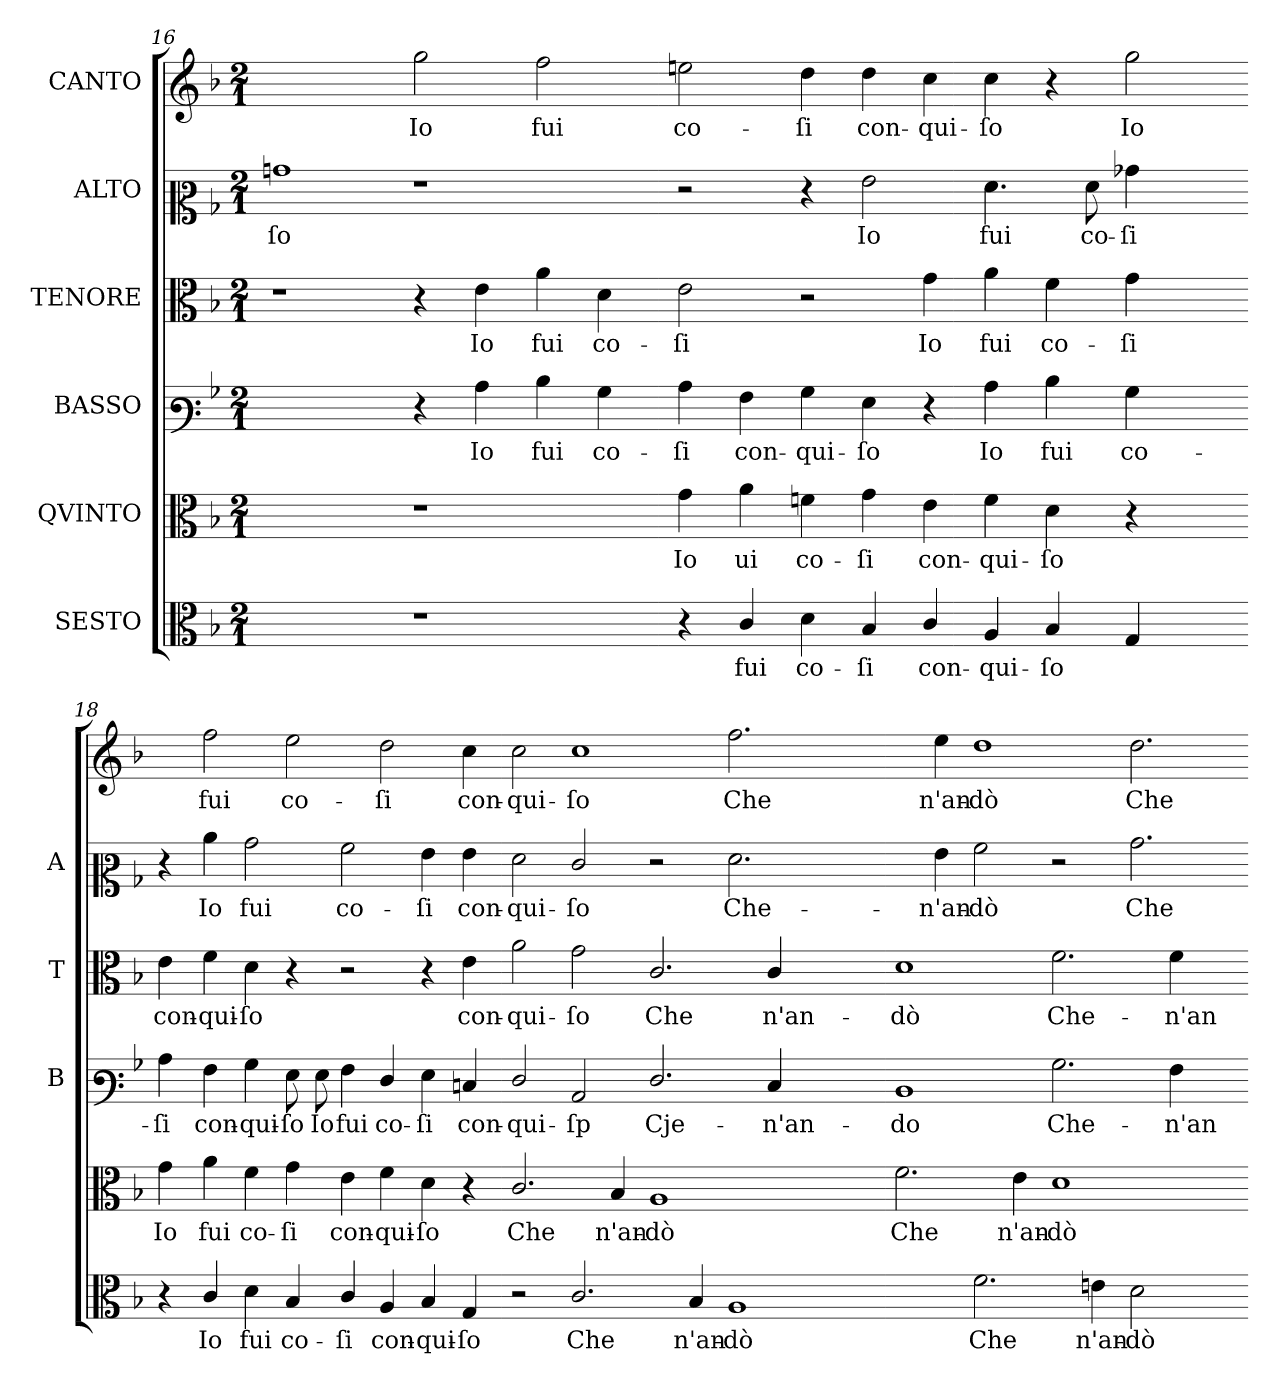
**kern	**text	**kern	**text	**kern	**text	**kern	**text	**kern	**text	**kern	**text
*part6	*part6	*part5	*part5	*part4	*part4	*part3	*part3	*part2	*part2	*part1	*part1
*staff6	*staff6	*staff5	*staff5	*staff4	*staff4	*staff3	*staff3	*staff2	*staff2	*staff1	*staff1
*I"SESTO	*	*I"QVINTO	*	*I"BASSO	*	*I"TENORE	*	*I"ALTO	*	*I"CANTO	*
*	*	*	*	*I'B	*	*I'T	*	*I'A	*	*	*
*clefC3	*	*clefC3	*	*clefF3	*	*clefC3	*	*clefC2	*	*clefG2	*
*k[b-]	*	*k[b-]	*	*k[b-]	*	*k[b-]	*	*k[b-]	*	*k[b-]	*
*F:	*	*F:	*	*F:	*	*F:	*	*F:	*	*F:	*
*M2/1	*	*M2/1	*	*M2/1	*	*M2/1	*	*M2/1	*	*M2/1	*
=16	=16	=16	=16	=16	=16	=16	=16	=16	=16	=16	=16
1ryy	.	1ryy	.	1ryy	.	1r	.	1bn	-ſo	1ryy	.
1r	.	1r	.	4r	.	4r	.	1r	.	2gg\	Io
.	.	.	.	4c\	Io	4e\	Io	.	.	.	.
.	.	.	.	4d\	fui	4a\	fui	.	.	2ff\	fui
.	.	.	.	4B-\	co-	4d\	co-	.	.	.	.
=17-	=17-	=17-	=17-	=17-	=17-	=17-	=17-	=17-	=17-	=17-	=17-
4r	.	4g\	Io	4c\	-ſi	2e\	-ſi	2r	.	2een\	co-
4c/	fui	4a\	ui	4A\	con-	.	.	.	.	.	.
4d\	co-	4fn\	co-	4B-\	-qui-	2r	.	4r	.	4dd\	-ſi
4B-/	-ſi	4g\	-ſi	4G\	-ſo	.	.	2g\	Io	4dd\	con-
4c/	con-	4e\	con-	4r	.	4g\	Io	.	.	4cc\	-qui-
4A/	-qui-	4f\	-qui-	4c\	Io	4a\	fui	4.f\	fui	4cc\	-ſo
4B-/	-ſo	4d\	-ſo	4d\	fui	4f\	co-	.	.	4r	.
.	.	.	.	.	.	.	.	8f\	co-	.	.
4G/	.	4r	.	4B-\	co-	4g\	-ſi	4b-X\	-ſi	2gg\	Io
4ryy	.	4ryy	.	4ryy	.	4ryy	.	4ryy	.	.	.
=18-	=18-	=18-	=18-	=18-	=18-	=18-	=18-	=18-	=18-	=18-	=18-
4r	.	4g\	Io	4c\	-ſi	4e\	con-	4r	.	4ryy	.
4c/	Io	4a\	fui	4A\	con-	4f\	-qui-	4cc\	Io	2ff\	fui
4d\	fui	4f\	co-	4B-\	-qui-	4d\	-ſo	2b-\	fui	.	.
4B-/	co-	4g\	-ſi	8G\	-ſo	4r	.	.	.	2ee\	co-
.	.	.	.	8G\	Io	.	.	.	.	.	.
4c/	-ſi	4e\	con-	4A\	fui	2r	.	2a\	co-	.	.
4A/	con-	4f\	-qui-	4F/	co-	.	.	.	.	2dd\	-ſi
4B-/	-qui-	4d\	-ſo	4G\	-ſi	4r	.	4g\	-ſi	.	.
4G/	-ſo	4r	.	4En/	con-	4e\	con-	4g\	con-	4cc\	con-
=19-	=19-	=19-	=19-	=19-	=19-	=19-	=19-	=19-	=19-	=19-	=19-
2r	.	2.c/	Che	2F/	-qui-	2a\	-qui-	2f\	-qui-	2cc\	-qui-
2.c/	Che	.	.	2C/	-ſp	2g\	-ſo	2e/	-ſo	1cc	-ſo
.	.	4B-/	n'an-	.	.	.	.	.	.	.	.
.	.	1A	-dò	2.F/	Cje-	2.c/	Che	2r	.	.	.
4B-/	n'an-	.	.	.	.	.	.	.	.	.	.
1A/	-dò	.	.	.	.	.	.	2.f\	Che-	2.ff\	Che
.	.	.	.	4E/	-n'an-	4c/	n'an-	.	.	.	.
.	.	2ryy	.	2ryy	.	2ryy	.	.	.	.	.
.	.	.	.	.	.	.	.	4ryy	.	4ryy	.
=20-	=20-	=20-	=20-	=20-	=20-	=20-	=20-	=20-	=20-	=20-	=20-
2ryy	.	2.f\	Che	1D	-do	1d	-dò	4ryy	.	4ryy	.
.	.	.	.	.	.	.	.	4g\	-n'an-	4ee\	n'an-
2.f\	Che	.	.	.	.	.	.	2a\	-dò	1dd	-dò
.	.	4e\	n'an-	.	.	.	.	.	.	.	.
.	.	1d	-dò	2.B-\	Che-	2.f\	Che-	2r	.	.	.
4en\	n'an-	.	.	.	.	.	.	.	.	.	.
2d\	-dò	.	.	.	.	.	.	2.b-\	Che-	2.dd\	Che-
.	.	.	.	4A\	-n'an-	4f\	-n'an-	.	.	.	.
4ryy	.	4ryy	.	4ryy	.	4ryy	.	.	.	.	.
=-	=-	=-	=-	=-	=-	=-	=-	=-	=-	=-	=-
*-	*-	*-	*-	*-	*-	*-	*-	*-	*-	*-	*-
